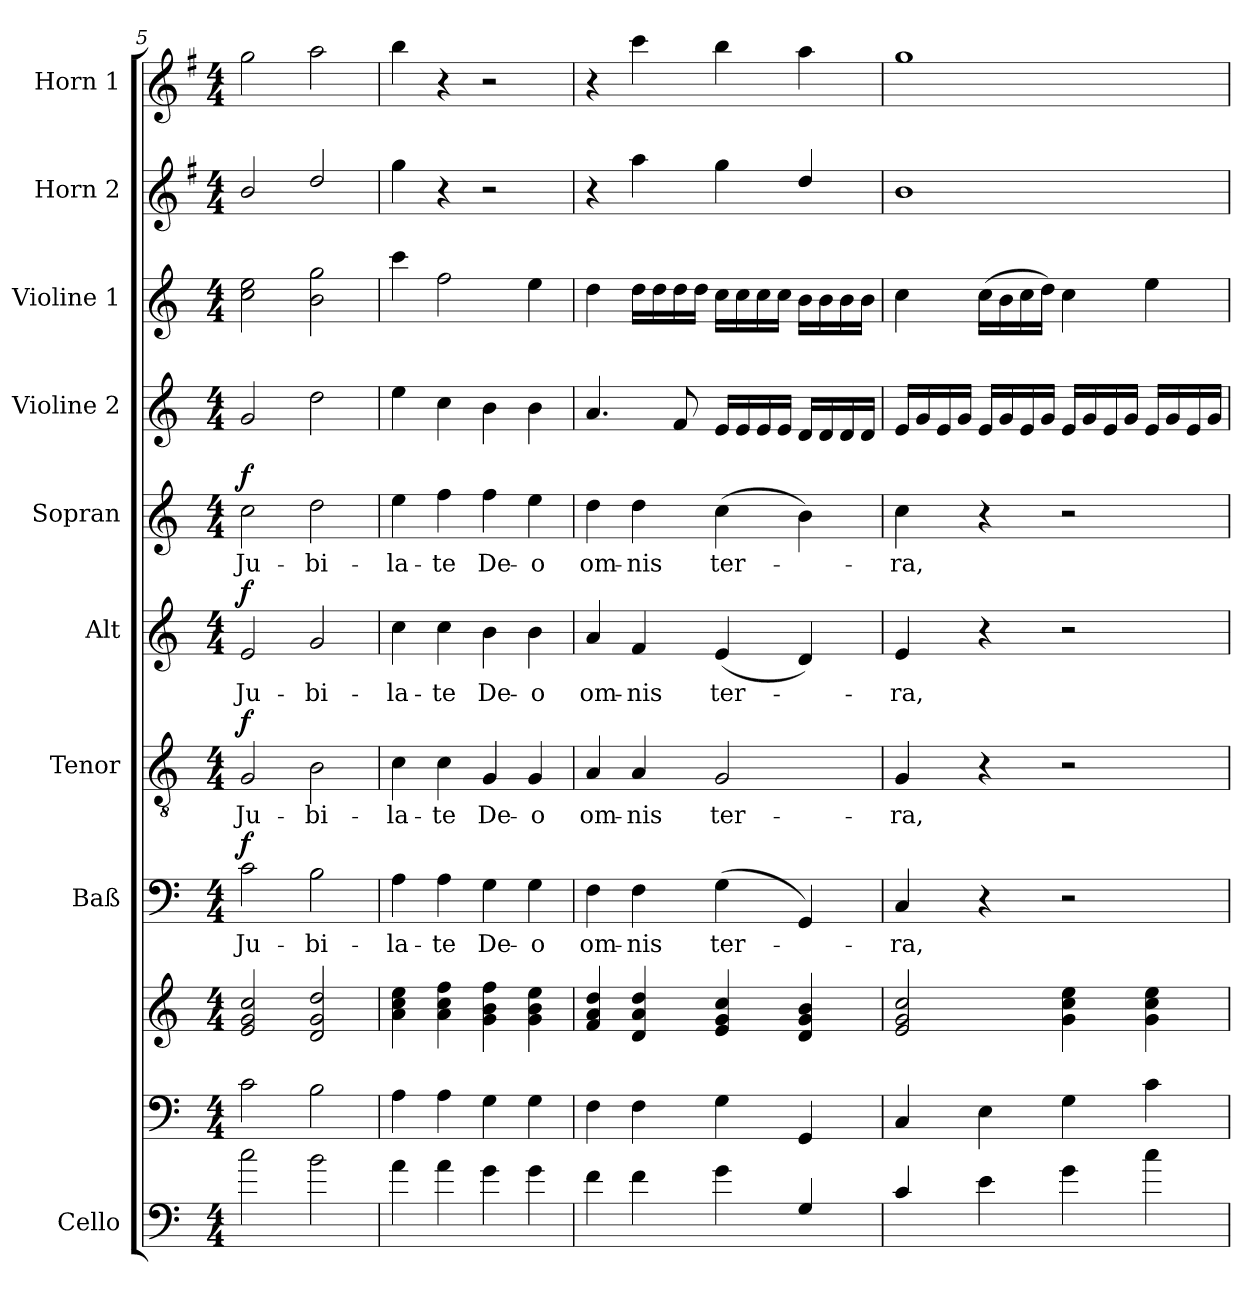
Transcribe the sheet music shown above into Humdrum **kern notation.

**kern	**kern	**kern	**kern	**text	**dynam	**kern	**text	**dynam	**kern	**text	**dynam	**kern	**text	**dynam	**kern	**kern	**kern	**kern
*part10	*part9	*part9	*part8	*part8	*part8	*part7	*part7	*part7	*part6	*part6	*part6	*part5	*part5	*part5	*part4	*part3	*part2	*part1
*staff11	*staff10	*staff9	*staff8	*staff8	*staff8	*staff7	*staff7	*staff7	*staff6	*staff6	*staff6	*staff5	*staff5	*staff5	*staff4	*staff3	*staff2	*staff1
*I"Cello	*	*	*I"Baß	*	*	*I"Tenor	*	*	*I"Alt	*	*	*I"Sopran	*	*	*I"Violine 2	*I"Violine 1	*I"Horn 2	*I"Horn 1
*	*	*	*	*	*	*	*	*	*	*	*	*	*	*	*I'Vln	*I'Vln	*I'Hn	*I'Hn
!!LO:PB:g=z
*clefF4	*clefF4	*clefG2	*clefF4	*	*	*clefGv2	*	*	*clefG2	*	*	*clefG2	*	*	*clefG2	*clefG2	*clefG2	*clefG2
*ITrd7c12	*	*	*	*	*	*	*	*	*	*	*	*	*	*	*	*	*ITrd4c7	*ITrd4c7
*k[]	*k[]	*k[]	*k[]	*	*	*k[]	*	*	*k[]	*	*	*k[]	*	*	*k[]	*k[]	*k[]	*k[]
*C:	*C:	*C:	*C:	*	*	*C:	*	*	*C:	*	*	*C:	*	*	*C:	*C:	*C:	*C:
*M4/4	*M4/4	*M4/4	*M4/4	*	*	*M4/4	*	*	*M4/4	*	*	*M4/4	*	*	*M4/4	*M4/4	*M4/4	*M4/4
=5	=5	=5	=5	=5	=5	=5	=5	=5	=5	=5	=5	=5	=5	=5	=5	=5	=5	=5
!	!	!	!	!LO:LY:b	!LO:DY:a	!	!LO:LY:b	!LO:DY:a	!	!LO:LY:b	!LO:DY:a	!	!LO:LY:b	!LO:DY:a	!	!	!	!
2c\	2c\	2e/ 2g/ 2cc/	2c\	Ju-	f	2G/	Ju-	f	2e/	Ju-	f	2cc\	Ju-	f	2g/	2cc\ 2ee\	2e/	2cc\
!	!	!	!	!LO:LY:b	!	!	!LO:LY:b	!	!	!LO:LY:b	!	!	!LO:LY:b	!	!	!	!	!
2B\	2B\	2d/ 2g/ 2dd/	2B\	-bi-	.	2B\	-bi-	.	2g/	-bi-	.	2dd\	-bi-	.	2dd\	2b\ 2gg\	2g/	2dd\
=6	=6	=6	=6	=6	=6	=6	=6	=6	=6	=6	=6	=6	=6	=6	=6	=6	=6	=6
!	!	!	!	!LO:LY:b	!	!	!LO:LY:b	!	!	!LO:LY:b	!	!	!LO:LY:b	!	!	!	!	!
4A\	4A\	4a\ 4cc\ 4ee\	4A\	-la-	.	4c\	-la-	.	4cc\	-la-	.	4ee\	-la-	.	4ee\	4ccc\	4cc\	4ee\
!	!	!	!	!LO:LY:b	!	!	!LO:LY:b	!	!	!LO:LY:b	!	!	!LO:LY:b	!	!	!	!	!
4A\	4A\	4a\ 4cc\ 4ff\	4A\	-te	.	4c\	-te	.	4cc\	-te	.	4ff\	-te	.	4cc\	2ff\	4r	4r
!	!	!	!	!LO:LY:b	!	!	!LO:LY:b	!	!	!LO:LY:b	!	!	!LO:LY:b	!	!	!	!	!
4G\	4G\	4g\ 4b\ 4ff\	4G\	De-	.	4G/	De-	.	4b\	De-	.	4ff\	De-	.	4b\	.	2r	2r
!	!	!	!	!LO:LY:b	!	!	!LO:LY:b	!	!	!LO:LY:b	!	!	!LO:LY:b	!	!	!	!	!
4G\	4G\	4g\ 4b\ 4ee\	4G\	-o	.	4G/	-o	.	4b\	-o	.	4ee\	-o	.	4b\	4ee\	.	.
=7	=7	=7	=7	=7	=7	=7	=7	=7	=7	=7	=7	=7	=7	=7	=7	=7	=7	=7
!	!	!	!	!LO:LY:b	!	!	!LO:LY:b	!	!	!LO:LY:b	!	!	!LO:LY:b	!	!	!	!	!
4F\	4F\	4f/ 4a/ 4dd/	4F\	om-	.	4A/	om-	.	4a/	om-	.	4dd\	om-	.	4.a/	4dd\	4r	4r
!	!	!	!	!LO:LY:b	!	!	!LO:LY:b	!	!	!LO:LY:b	!	!	!LO:LY:b	!	!	!	!	!
4F\	4F\	4d/ 4a/ 4dd/	4F\	-nis	.	4A/	-nis	.	4f/	-nis	.	4dd\	-nis	.	.	16dd\LL	4dd\	4ff\
.	.	.	.	.	.	.	.	.	.	.	.	.	.	.	.	16dd\	.	.
.	.	.	.	.	.	.	.	.	.	.	.	.	.	.	8f/	16dd\	.	.
.	.	.	.	.	.	.	.	.	.	.	.	.	.	.	.	16dd\JJ	.	.
!	!	!	!	!LO:LY:b	!	!	!LO:LY:b	!	!	!LO:LY:b	!	!	!LO:LY:b	!	!	!	!	!
4G\	4G\	4e/ 4g/ 4cc/	(>4G\	ter-	.	2G/	ter-	.	(<4e/	ter-	.	(>4cc\	ter-	.	16e/LL	16cc\LL	4cc\	4ee\
.	.	.	.	.	.	.	.	.	.	.	.	.	.	.	16e/	16cc\	.	.
.	.	.	.	.	.	.	.	.	.	.	.	.	.	.	16e/	16cc\	.	.
.	.	.	.	.	.	.	.	.	.	.	.	.	.	.	16e/JJ	16cc\JJ	.	.
4GG/	4GG/	4d/ 4g/ 4b/	4GG/)	.	.	.	.	.	4d/)	.	.	4b\)	.	.	16d/LL	16b\LL	4g/	4dd\
.	.	.	.	.	.	.	.	.	.	.	.	.	.	.	16d/	16b\	.	.
.	.	.	.	.	.	.	.	.	.	.	.	.	.	.	16d/	16b\	.	.
.	.	.	.	.	.	.	.	.	.	.	.	.	.	.	16d/JJ	16b\JJ	.	.
=8	=8	=8	=8	=8	=8	=8	=8	=8	=8	=8	=8	=8	=8	=8	=8	=8	=8	=8
!	!	!	!	!LO:LY:b	!	!	!LO:LY:b	!	!	!LO:LY:b	!	!	!LO:LY:b	!	!	!	!	!
4C/	4C/	2e/ 2g/ 2cc/	4C/	-ra,	.	4G/	-ra,	.	4e/	-ra,	.	4cc\	-ra,	.	16e/LL	4cc\	1e	1cc
.	.	.	.	.	.	.	.	.	.	.	.	.	.	.	16g/	.	.	.
.	.	.	.	.	.	.	.	.	.	.	.	.	.	.	16e/	.	.	.
.	.	.	.	.	.	.	.	.	.	.	.	.	.	.	16g/JJ	.	.	.
4E\	4E\	.	4r	.	.	4r	.	.	4r	.	.	4r	.	.	16e/LL	(>16cc\LL	.	.
.	.	.	.	.	.	.	.	.	.	.	.	.	.	.	16g/	16b\	.	.
.	.	.	.	.	.	.	.	.	.	.	.	.	.	.	16e/	16cc\	.	.
.	.	.	.	.	.	.	.	.	.	.	.	.	.	.	16g/JJ	16dd\JJ)	.	.
4G\	4G\	4g\ 4cc\ 4ee\	2r	.	.	2r	.	.	2r	.	.	2r	.	.	16e/LL	4cc\	.	.
.	.	.	.	.	.	.	.	.	.	.	.	.	.	.	16g/	.	.	.
.	.	.	.	.	.	.	.	.	.	.	.	.	.	.	16e/	.	.	.
.	.	.	.	.	.	.	.	.	.	.	.	.	.	.	16g/JJ	.	.	.
4c\	4c\	4g\ 4cc\ 4ee\	.	.	.	.	.	.	.	.	.	.	.	.	16e/LL	4ee\	.	.
.	.	.	.	.	.	.	.	.	.	.	.	.	.	.	16g/	.	.	.
.	.	.	.	.	.	.	.	.	.	.	.	.	.	.	16e/	.	.	.
.	.	.	.	.	.	.	.	.	.	.	.	.	.	.	16g/JJ	.	.	.
=	=	=	=	=	=	=	=	=	=	=	=	=	=	=	=	=	=	=
*-	*-	*-	*-	*-	*-	*-	*-	*-	*-	*-	*-	*-	*-	*-	*-	*-	*-	*-
